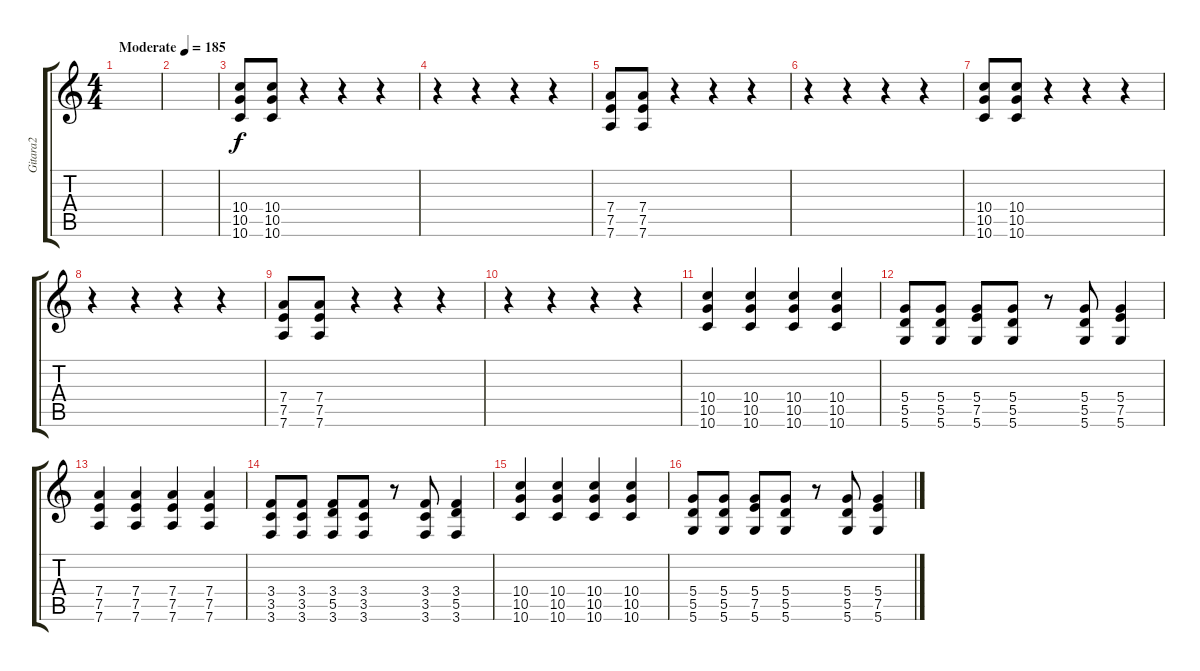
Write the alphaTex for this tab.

\track ("Gitara2" "Gitara2") {instrument overdrivenguitar}
\staff {score tabs}
\tuning (E4 B3 G3 D3 A2 D2) {hide}
\ts (4 4)
\tempo (185 "Moderate")
\clef g2
\ks c
|
|
(10.4 10.5 10.6).8 (10.4 10.5 10.6).8 r.4 r.4 r.4 |
r.4 r.4 r.4 r.4 |
(7.4 7.5 7.6).8 (7.4 7.5 7.6).8 r.4 r.4 r.4 |
r.4 r.4 r.4 r.4 |
(10.4 10.5 10.6).8 (10.4 10.5 10.6).8 r.4 r.4 r.4 |
r.4 r.4 r.4 r.4 |
(7.4 7.5 7.6).8 (7.4 7.5 7.6).8 r.4 r.4 r.4 |
r.4 r.4 r.4 r.4 |
(10.4 10.5 10.6).4 (10.4 10.5 10.6).4 (10.4 10.5 10.6).4 (10.4 10.5 10.6).4 |
(5.4 5.5 5.6).8 (5.4 5.5 5.6).8 (5.4 7.5 5.6).8 (5.4 5.5 5.6).8 r.8 (5.4 5.5 5.6).8 (5.4 7.5 5.6).4 |
(7.4 7.5 7.6).4 (7.4 7.5 7.6).4 (7.4 7.5 7.6).4 (7.4 7.5 7.6).4 |
(3.4 3.5 3.6).8 (3.4 3.5 3.6).8 (3.4 5.5 3.6).8 (3.4 3.5 3.6).8 r.8 (3.4 3.5 3.6).8 (3.4 5.5 3.6).4 |
(10.4 10.5 10.6).4 (10.4 10.5 10.6).4 (10.4 10.5 10.6).4 (10.4 10.5 10.6).4 |
(5.4 5.5 5.6).8 (5.4 5.5 5.6).8 (5.4 7.5 5.6).8 (5.4 5.5 5.6).8 r.8 (5.4 5.5 5.6).8 (5.4 7.5 5.6).4
